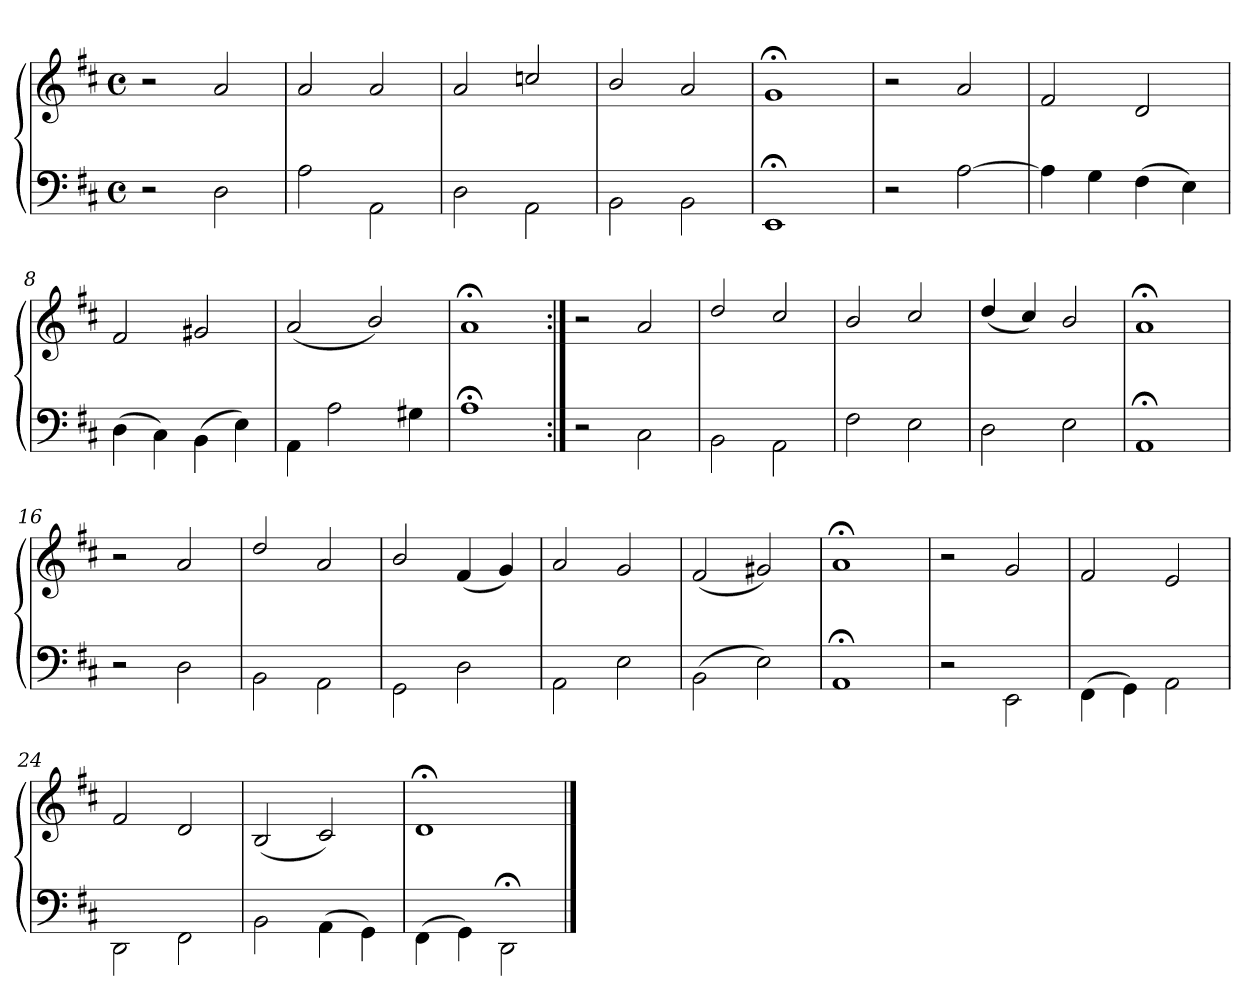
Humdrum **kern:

**kern	**kern
*part1	*part1
*staff2	*staff1
*clefF4	*clefG2
*k[f#c#]	*k[f#c#]
*M4/4	*M4/4
*met(c)	*met(c)
=1	=1
2r	2r
2D\	2a/
=2	=2
2A\	2a/
2AA\	2a/
=3	=3
2D\	2a/
2AA\	2ccn/
=4	=4
2BB\	2b/
2BB\	2a/
=5	=5
1EE;\	1g;</
=6	=6
2r	2r
[2A\	2a/
=7	=7
4A\]	2f#/
4G\	.
(4F#\	2d/
4E\)	.
=8	=8
(4D\	2f#/
4C#\)	.
(4BB\	2g#X/
4E\)	.
=9	=9
4AA\	(2a/
2A\	.
.	2b/)
4G#X\	.
=10	=10
1A;\	1a;</
!!LO:LB:g=z
=11:|!	=11:|!
2r	2r
2C#\	2a/
=12	=12
2BB\	2dd/
2AA\	2cc#/
=13	=13
2F#\	2b/
2E\	2cc#/
=14	=14
2D\	(4dd/
.	4cc#/)
2E\	2b/
=15	=15
1AA;\	1a;</
=16	=16
2r	2r
2D\	2a/
=17	=17
2BB\	2dd/
2AA\	2a/
=18	=18
2GG\	2b/
2D\	(4f#/
.	4g/)
=19	=19
2AA\	2a/
2E\	2g/
=20	=20
(2BB\	(2f#/
2E\)	2g#X/)
=21	=21
1AA;\	1a;</
!!LO:PB:g=z
=22	=22
2r	2r
2EE\	2g/
=23	=23
(4FF#\	2f#/
4GG\)	.
2AA\	2e/
=24	=24
2DD\	2f#/
2FF#\	2d/
=25	=25
2BB\	(2B/
(4AA\	2c#/)
4GG\)	.
=26	=26
(4FF#\	1d;</
4GG\)	.
2DD;\	.
==	==
*-	*-
